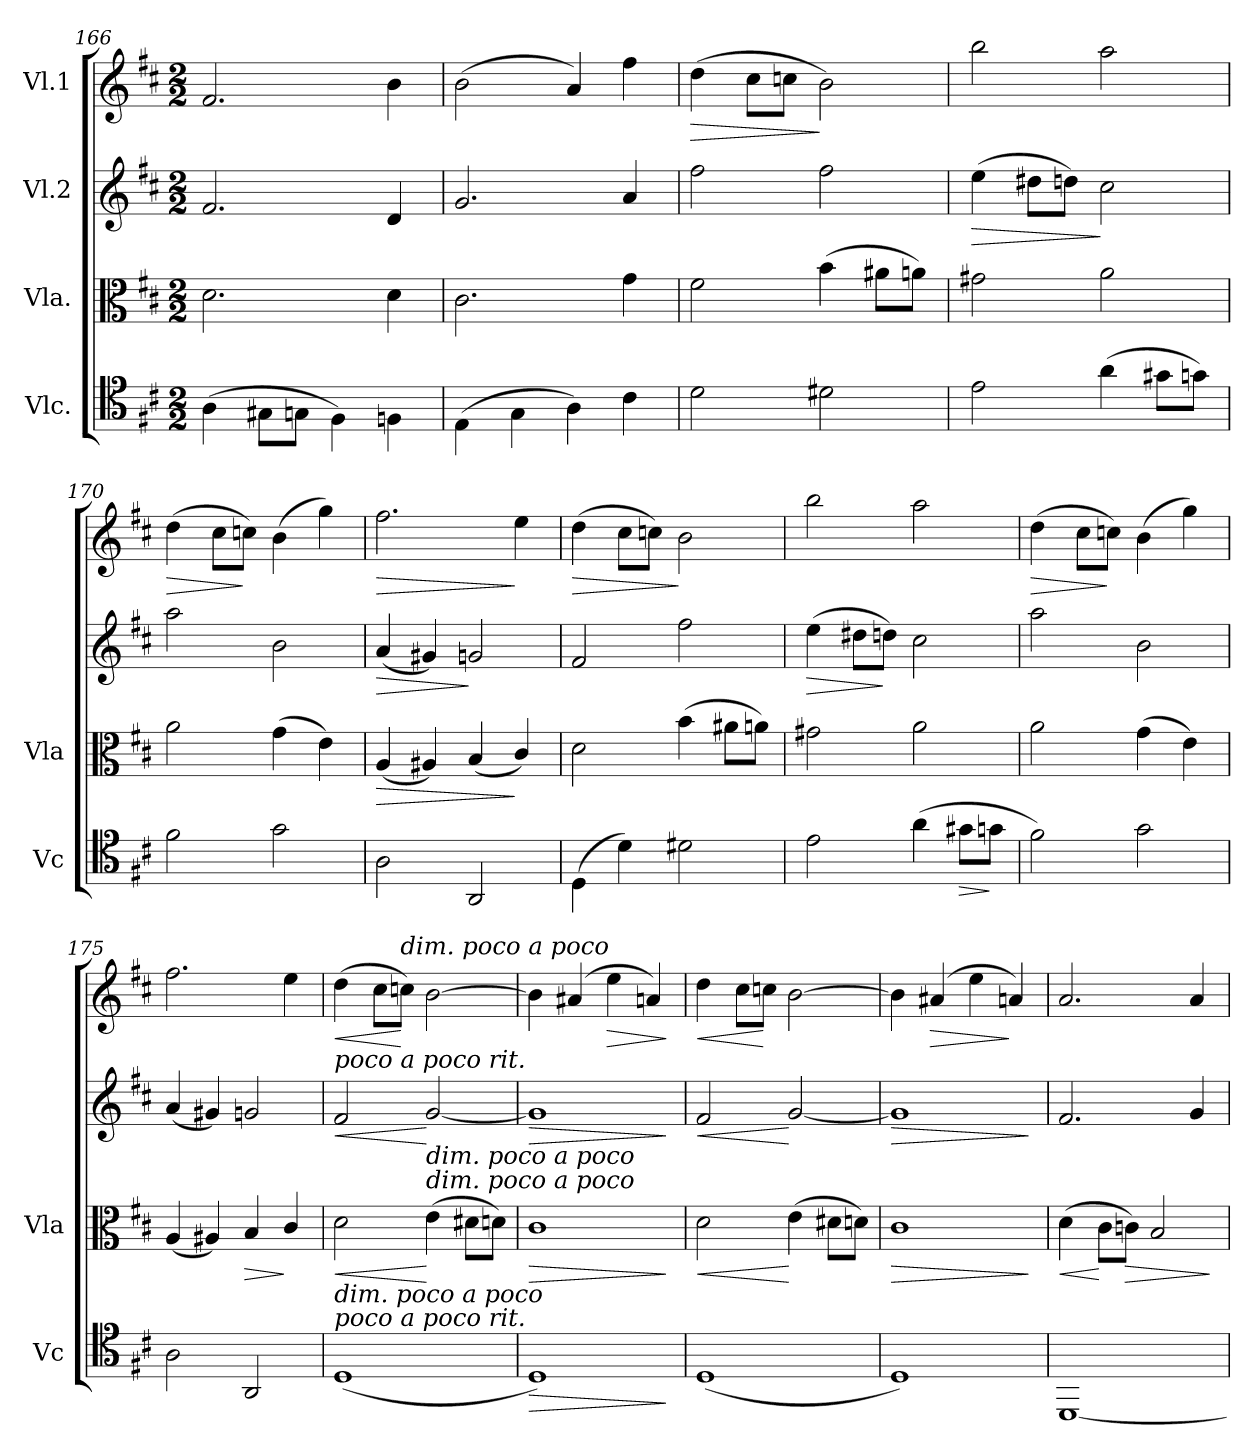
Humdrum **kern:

**kern	**dynam	**kern	**dynam	**kern	**dynam	**kern	**dynam
*part4	*part4	*part3	*part3	*part2	*part2	*part1	*part1
*staff4	*staff4	*staff3	*staff3	*staff2	*staff2	*staff1	*staff1
*I"Vlc.	*	*I"Vla.	*	*I"Vl.2	*	*I"Vl.1	*
*I'Vc	*	*I'Vla	*	*	*	*	*
*clefC4	*	*clefC3	*	*clefG2	*	*clefG2	*
*k[f#c#]	*	*k[f#c#]	*	*k[f#c#]	*	*k[f#c#]	*
*M2/2	*	*M2/2	*	*M2/2	*	*M2/2	*
=166	=166	=166	=166	=166	=166	=166	=166
(4A\	.	2.d\	.	2.f#/	.	2.f#/	.
8G#X\L	.	.	.	.	.	.	.
8Gn\J	.	.	.	.	.	.	.
4F#\)	.	.	.	.	.	.	.
4Fn\	.	4d\	.	4d/	.	4b\	.
=167	=167	=167	=167	=167	=167	=167	=167
(4E\	.	2.c#\	.	2.g/	.	(2b\	.
4G\	.	.	.	.	.	.	.
4A\)	.	.	.	.	.	4a/)	.
4c#\	.	4g\	.	4a/	.	4ff#\	.
=168	=168	=168	=168	=168	=168	=168	=168
!	!	!	!	!	!	!	!LO:HP:b
2d\	.	2f#\	.	2ff#\	.	(4dd\	>
.	.	.	.	.	.	8cc#\L	.
.	.	.	.	.	.	8ccn\J	.
2d#X\	.	(4b\	.	2ff#\	.	2b\)	]
.	.	8a#X\L	.	.	.	.	.
.	.	8an\J)	.	.	.	.	.
!!LO:LB:g=z
=169	=169	=169	=169	=169	=169	=169	=169
!	!	!	!	!	!LO:HP:b	!	!
2e\	.	2g#X\	.	(4ee\	>	2bb\	.
.	.	.	.	8dd#X\L	.	.	.
.	.	.	.	8ddn\J)	.	.	.
(4a\	.	2a\	.	2cc#\	]	2aa\	.
8g#X\L	.	.	.	.	.	.	.
8gn\J)	.	.	.	.	.	.	.
!!LO:PB:g=z
=170	=170	=170	=170	=170	=170	=170	=170
!	!	!	!	!	!	!	!LO:HP:b
2f#\	.	2a\	.	2aa\	.	(4dd\	>
.	.	.	.	.	.	8cc#\L	.
.	.	.	.	.	.	8ccn\J)	]
2g\	.	(4g\	.	2b\	.	(4b\	.
.	.	4e\)	.	.	.	4gg\)	.
=171	=171	=171	=171	=171	=171	=171	=171
!	!	!	!LO:HP:b	!	!LO:HP:b	!	!LO:HP:b
2A\	.	(4A/	>	(4a/	>	2.ff#\	>
.	.	4A#X/)	.	4g#X/)	.	.	.
2AA/	.	(4B/	.	2gn/	]	.	.
.	.	4c#/)	]	.	.	4ee\	]
=172	=172	=172	=172	=172	=172	=172	=172
!	!	!	!	!	!	!	!LO:HP:b
(4D\	.	2d\	.	2f#/	.	(4dd\	>
4d\)	.	.	.	.	.	8cc#\L	.
.	.	.	.	.	.	8ccn\J)	.
2d#X\	.	(4b\	.	2ff#\	.	2b\	]
.	.	8a#X\L	.	.	.	.	.
.	.	8an\J)	.	.	.	.	.
=173	=173	=173	=173	=173	=173	=173	=173
!	!	!	!	!	!LO:HP:b	!	!
2e\	.	2g#X\	.	(4ee\	>	2bb\	.
.	.	.	.	8dd#X\L	.	.	.
.	.	.	.	8ddn\J)	]	.	.
(4a\	.	2a\	.	2cc#\	.	2aa\	.
!	!LO:HP:b	!	!	!	!	!	!
8g#X\L	>	.	.	.	.	.	.
8gn\J	]	.	.	.	.	.	.
=174	=174	=174	=174	=174	=174	=174	=174
!	!	!	!	!	!	!	!LO:HP:b
2f#\)	.	2a\	.	2aa\	.	(4dd\	>
.	.	.	.	.	.	8cc#\L	.
.	.	.	.	.	.	8ccn\J)	]
2g\	.	(4g\	.	2b\	.	(4b\	.
.	.	4e\)	.	.	.	4gg\)	.
!!LO:LB:g=z
=175	=175	=175	=175	=175	=175	=175	=175
2A\	.	(4A/	.	(4a/	.	2.ff#\	.
.	.	4A#X/)	.	4g#X/)	.	.	.
!	!	!	!LO:HP:b	!	!	!	!
2AA/	.	4B/	>	2gn/	.	.	.
.	.	4c#/	]	.	.	4ee\	.
!!LO:LB:g=z
=176	=176	=176	=176	=176	=176	=176	=176
!	!	!	!	!LO:TX:a:i:t=poco   a  poco rit.	!	!	!
!LO:TX:a:i:t=poco   a  poco rit.	!	!	!	!	!	!	!
!LO:TX:a:i:t=dim.   poco   a  poco	!	!	!	!	!	!	!
!	!	!	!LO:HP:b	!	!LO:HP:b	!	!LO:HP:b
(1D	.	2d\	<	2f#/	<	(4dd\	<
.	.	.	.	.	.	8cc#\L	.
!	!	!	!	!	!	!LO:TX:a:i:t=dim.   poco   a  poco	!
.	.	.	.	.	.	8ccn\J)	[
!	!	!LO:TX:a:i:t=dim.   poco   a  poco	!	!	!	!	!
!	!	!LO:TX:a:i:t=dim.   poco   a  poco	!	!	!	!	!
.	.	(4e\	[	[2g/	[	[2b\	.
.	.	8d#X\L	.	.	.	.	.
.	.	8dn\J)	.	.	.	.	.
=177	=177	=177	=177	=177	=177	=177	=177
!	!LO:HP:b	!	!LO:HP:b	!	!LO:HP:b	!	!
1D)	>	1c#	>	1g]	>	4b\]	.
.	.	.	.	.	.	(4a#X/	.
!	!	!	!	!	!	!	!LO:HP:b
.	.	.	.	.	.	4ee\	>
.	.	.	.	.	.	4an/)	.
.	]	.	]	.	]	.	]
=178	=178	=178	=178	=178	=178	=178	=178
!	!	!	!LO:HP:b	!	!LO:HP:b	!	!LO:HP:b
(1D	.	2d\	<	2f#/	<	4dd\	<
.	.	.	.	.	.	8cc#\L	.
.	.	.	.	.	.	8ccn\J	[
.	.	(4e\	[	[2g/	[	[2b\	.
.	.	8d#X\L	.	.	.	.	.
.	.	8dn\J)	.	.	.	.	.
=179	=179	=179	=179	=179	=179	=179	=179
!	!	!	!LO:HP:b	!	!LO:HP:b	!	!
1D)	.	1c#	>	1g]	>	4b\]	.
!	!	!	!	!	!	!	!LO:HP:b
.	.	.	.	.	.	(4a#X/	>
.	.	.	.	.	.	4ee\	.
.	.	.	.	.	.	4an/)	]
.	.	.	]	.	]	.	.
=180	=180	=180	=180	=180	=180	=180	=180
!	!	!	!LO:HP:b	!	!	!	!
[1DD	.	(4d\	<	2.f#/	.	2.a/	.
.	.	8c#\L	[	.	.	.	.
!	!	!	!LO:HP:b	!	!	!	!
.	.	8cn\J)	>	.	.	.	.
.	.	2B/	.	.	.	.	.
.	.	.	.	4g/	.	4a/	.
.	.	.	]	.	.	.	.
=	=	=	=	=	=	=	=
*-	*-	*-	*-	*-	*-	*-	*-
